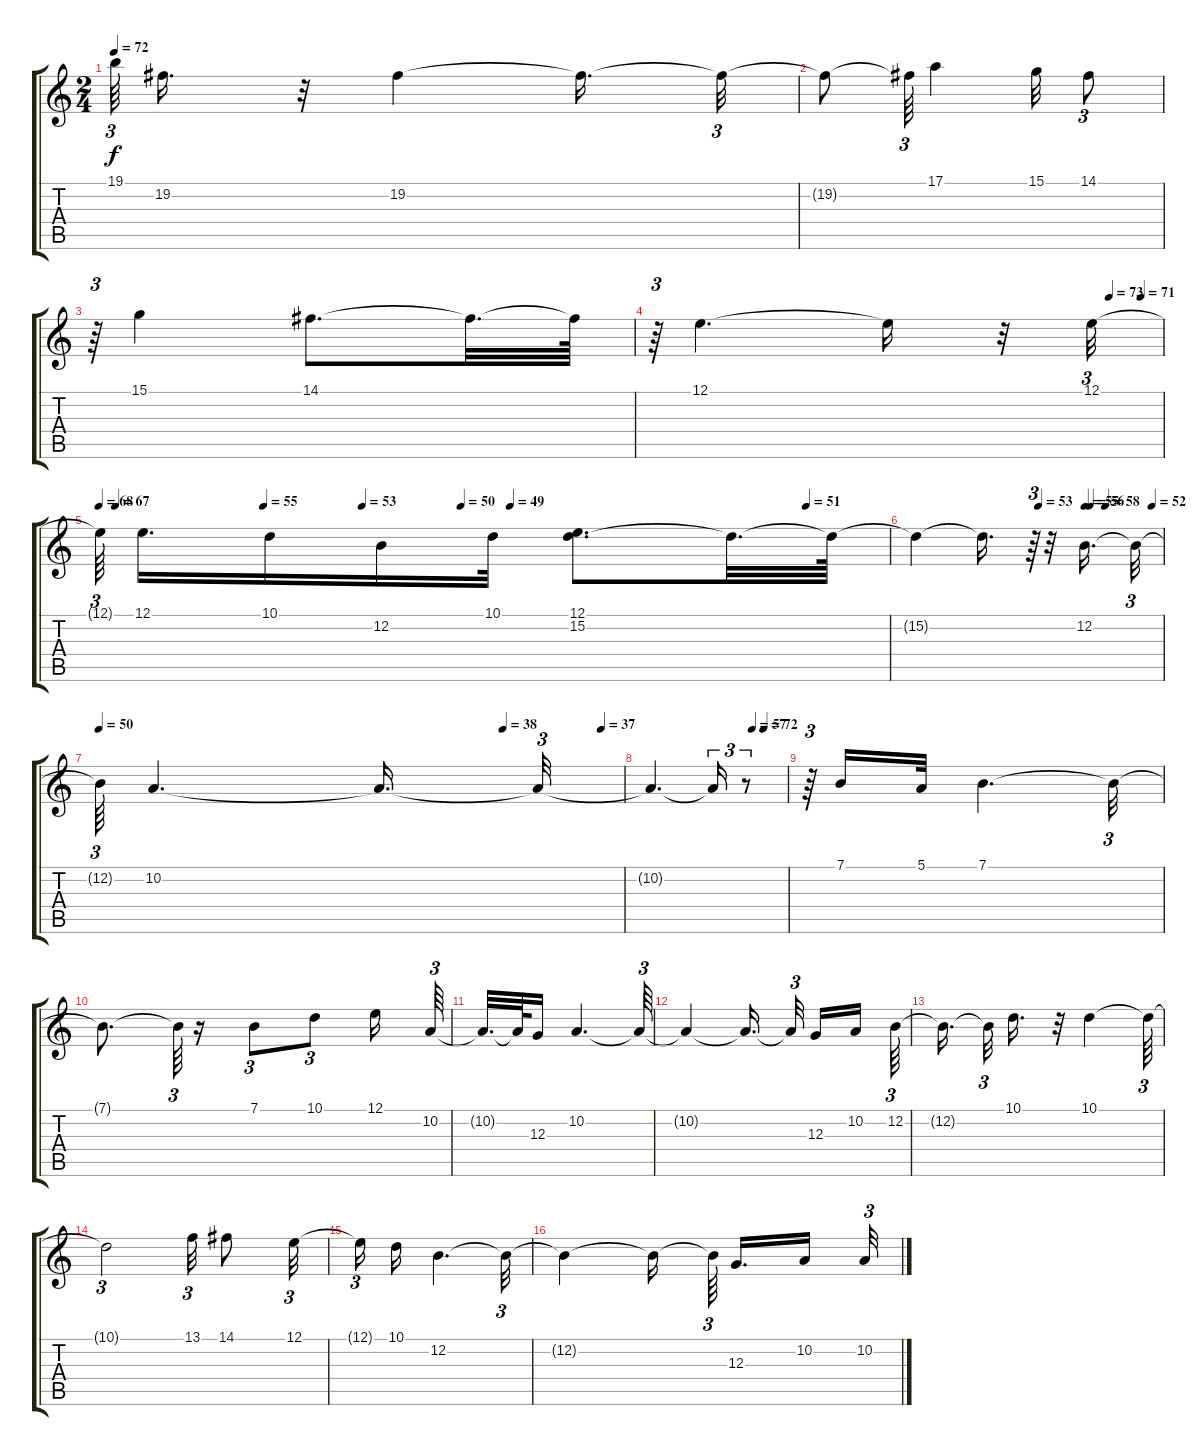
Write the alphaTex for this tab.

\track "" {instrument flute}
\staff {score tabs}
\tuning (E4 B3 G3 D3 A2 E2) {hide}
\ts (2 4)
\tempo 72
\clef g2
\ks c
19.1{t}.64{tu (3 2) dy f} 19.2.16{d} r.32 19.2.4 19.2{t}.16{d} 19.2{t}.32{tu (3 2)} |
19.2{t}.8 19.2{t}.64{tu (3 2)} 17.1.4 15.1.32 14.1.8{tu (3 2)} |
r.64{tu (3 2)} 15.1.4 14.1.8{d} 14.1{t}.32{d} 14.1{t}.64 |
\tempo (73 0.8958333333333334)
\tempo (71 0.9583333333333334)
r.64{tu (3 2)} 12.1.4{d} 12.1{t}.16 r.32 12.1.32{tu (3 2)} |
\tempo 68
\tempo (67 0.020833333333333332)
\tempo (55 0.20833333333333334)
\tempo (53 0.3333333333333333)
\tempo (50 0.4583333333333333)
\tempo (49 0.5208333333333334)
\tempo (51 0.8958333333333334)
12.1{t}.64{tu (3 2) beam splitsecondary} 12.1.16{d} 10.1.16 12.2.16 10.1.32 (12.1 15.2).8{d} 15.2{t}.32{d} 15.2{t}.64 |
\tempo (53 0.5)
\tempo (55 0.6875)
\tempo (56 0.7083333333333334)
\tempo (58 0.7708333333333334)
\tempo (52 0.9583333333333334)
15.2{t}.4 15.2{t}.16{d} r.64{tu (3 2)} r.32 12.2.16{d} 12.2{t}.32{tu (3 2)} |
\tempo 50
\tempo (38 0.7708333333333334)
\tempo (37 0.9583333333333334)
12.2{t}.64{tu (3 2)} 10.2.4{d} 10.2{t}.16{d} 10.2{t}.32{tu (3 2)} |
\tempo (57 0.75)
\tempo (72 0.8333333333333334)
10.2{t}.4{d} 10.2{t}.16{tu (3 2)} r.8{tu (3 2)} |
r.64{tu (3 2)} 7.1.16 5.1.32 7.1.4{d} 7.1{t}.32{tu (3 2)} |
7.1{t}.8{d} 7.1{t}.64{tu (3 2)} r.16 7.1.8{tu (3 2)} 10.1.8{tu (3 2)} 12.1.16 10.2.64{tu (3 2)} |
10.2{t}.32{d} 10.2{t}.64 12.3.16 10.2.4{d} 10.2{t}.64{tu (3 2)} |
10.2{t}.4 10.2{t}.16{d beam splitsecondary} 10.2{t}.32{tu (3 2) beam splitsecondary} 12.3.16 10.2.16{beam splitsecondary} 12.2.64{tu (3 2)} |
12.2{t}.16{d beam splitsecondary} 12.2{t}.32{tu (3 2)} 10.1.16{d} r.32 10.1.4 10.1{t}.64{tu (3 2)} |
10.1{t}.2{tu (3 2)} 13.1.32{tu (3 2)} 14.1.8 12.1.32{tu (3 2)} |
12.1{t}.16{tu (3 2)} 10.1.16 12.2.4{d} 12.2{t}.32{tu (3 2)} |
12.2{t}.4 12.2{t}.16{beam splitsecondary} 12.2{t}.64{tu (3 2) beam splitsecondary} 12.3.16{d} 10.2.16{beam splitsecondary} 10.2.32{tu (3 2)}
